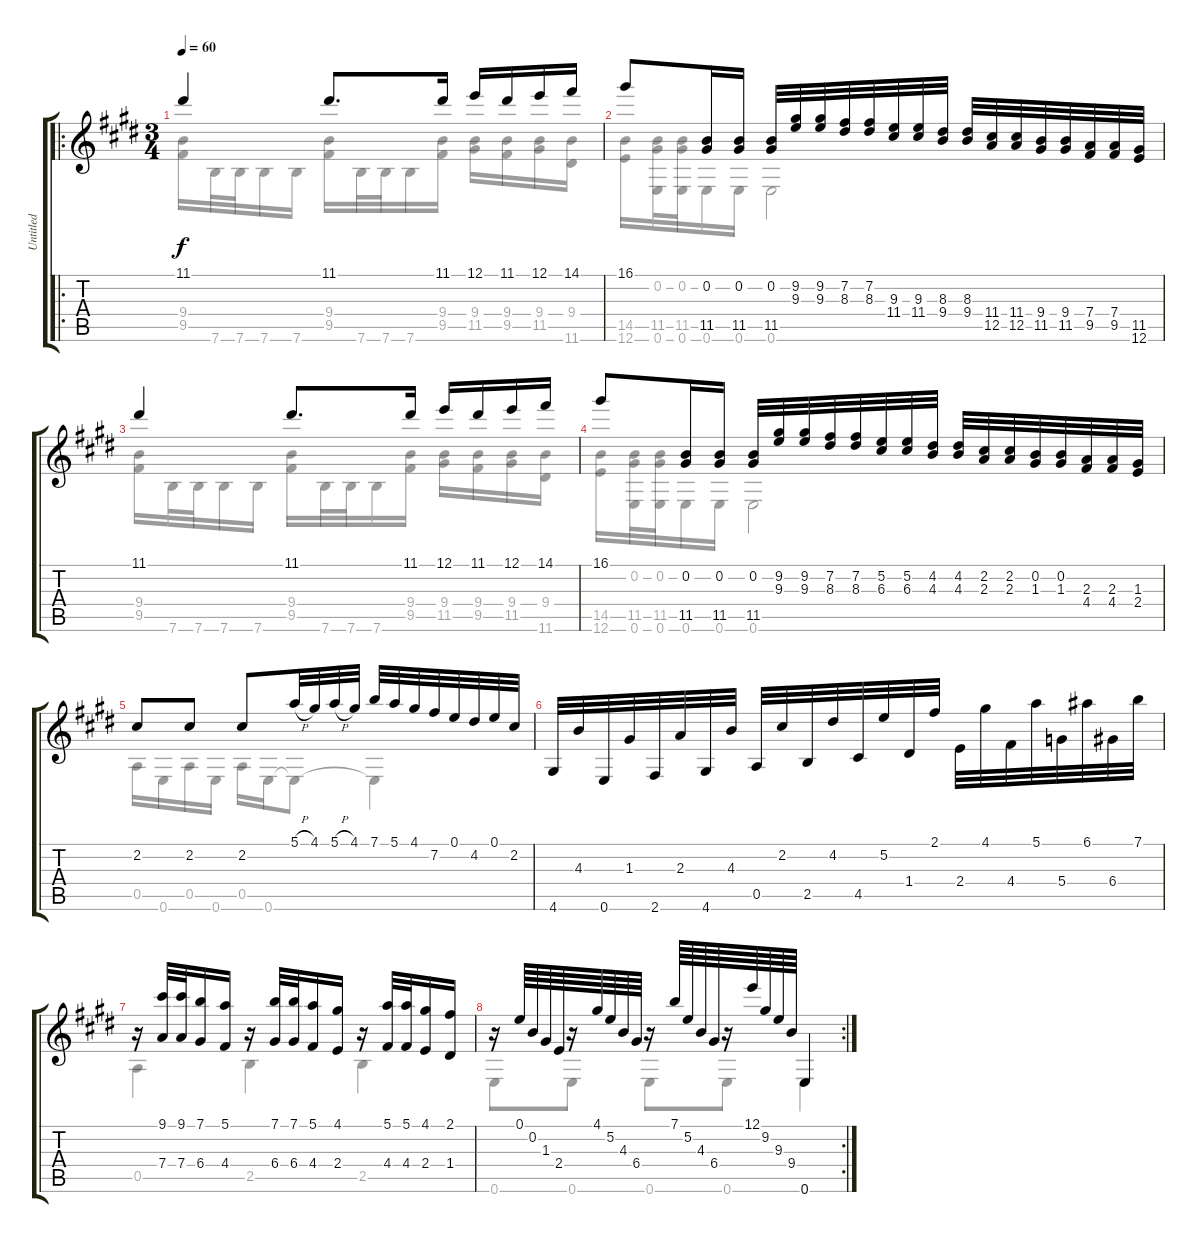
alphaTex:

\track ("Untitled" "Untitled") {instrument acousticguitarnylon}
\staff {score tabs}
\tuning (E4 B3 G3 D3 A2 E2) {hide}
\voice
\ro
\ts (3 4)
\tempo 60
\clef g2
\ks e
11.1.4{dy f} 11.1.8{d} 11.1.16 12.1.16 11.1.16 12.1.16 14.1.16 |
\ks c#minor
16.1.8 (0.2 11.5).16 (0.2 11.5).16 (0.2 11.5).32 (9.2 9.3).32 (9.2 9.3).32 (7.2 8.3).32 (7.2 8.3).32 (9.3 11.4).32 (9.3 11.4).32 (8.3 9.4).32 (8.3 9.4).32 (11.4 12.5).32 (11.4 12.5).32 (9.4 11.5).32 (9.4 11.5).32 (7.4 9.5).32 (7.4 9.5).32 (11.5 12.6).32 |
\ks e
11.1.4 11.1.8{d} 11.1.16 12.1.16 11.1.16 12.1.16 14.1.16 |
\ks c#minor
16.1.8 (0.2 11.5).16 (0.2 11.5).16 (0.2 11.5).32 (9.2 9.3).32 (9.2 9.3).32 (7.2 8.3).32 (7.2 8.3).32 (5.2 6.3).32 (5.2 6.3).32 (4.2 4.3).32 (4.2 4.3).32 (2.2 2.3).32 (2.2 2.3).32 (0.2 1.3).32 (0.2 1.3).32 (2.3 4.4).32 (2.3 4.4).32 (1.3 2.4).32 |
\ks e
2.2.8 2.2.8 2.2.8 5.1{h}.32 4.1.32 5.1{h}.32 4.1.32 7.1.32 5.1.32 4.1.32 7.2.32 0.1.32 4.2.32 0.1.32 2.2.32 |
\ks c#minor
4.6.32 4.3.32 0.6.32 1.3.32 2.6.32 2.3.32 4.6.32 4.3.32 0.5.32 2.2.32 2.5.32 4.2.32 4.5.32 5.2.32 1.4.32 2.1.32 2.4.32 4.1.32 4.4.32 5.1.32 5.4.32 6.1.32 6.4.32 7.1.32 |
\ks e
r.16 (9.1 7.4).32 (9.1 7.4).32 (7.1 6.4).16 (5.1 4.4).16 r.16 (7.1 6.4).32 (7.1 6.4).32 (5.1 4.4).16 (4.1 2.4).16 r.16 (5.1 4.4).32 (5.1 4.4).32 (4.1 2.4).16 (2.1 1.4).16 |
\rc 2
\ks c#minor
r.16 0.1.64 0.2.64 1.3.64 2.4.64 r.16 4.1.64 5.2.64 4.3.64 6.4.64 r.16 7.1.64 5.2.64 4.3.64 6.4.64 r.16 12.1.64 9.2.64 9.3.64 9.4.64 0.6.4
\voice
\clef g2
\ottava regular
\simile none
\ks e
(9.4 9.5).16{dy f} 7.6.32 7.6.32 7.6.16 7.6.16 (9.4 9.5).16 7.6.32 7.6.32 7.6.16 (9.4 9.5).16 (9.4 11.5).16 (9.4 9.5).16 (9.4 11.5).16 (9.4 11.6).16 |
\ks c#minor
(14.5 12.6).16 (0.2 11.5 0.6).32 (0.2 11.5 0.6).32 0.6.16 0.6.16 0.6.2 |
\ks e
(9.4 9.5).16 7.6.32 7.6.32 7.6.16 7.6.16 (9.4 9.5).16 7.6.32 7.6.32 7.6.16 (9.4 9.5).16 (9.4 11.5).16 (9.4 9.5).16 (9.4 11.5).16 (9.4 11.6).16 |
\ks c#minor
(14.5 12.6).16 (0.2 11.5 0.6).32 (0.2 11.5 0.6).32 0.6.16 0.6.16 0.6.2 |
\ks e
0.5.16 0.6.16 0.5.16 0.6.16 0.5.16 0.6.16 0.6{t}.8 0.6{t}.4 |
\ks c#minor
|
\ks e
0.5.4 2.5.4 2.5.4 |
\ks c#minor
0.6.8 0.6.8 0.6.8 0.6.8 0.6.4
